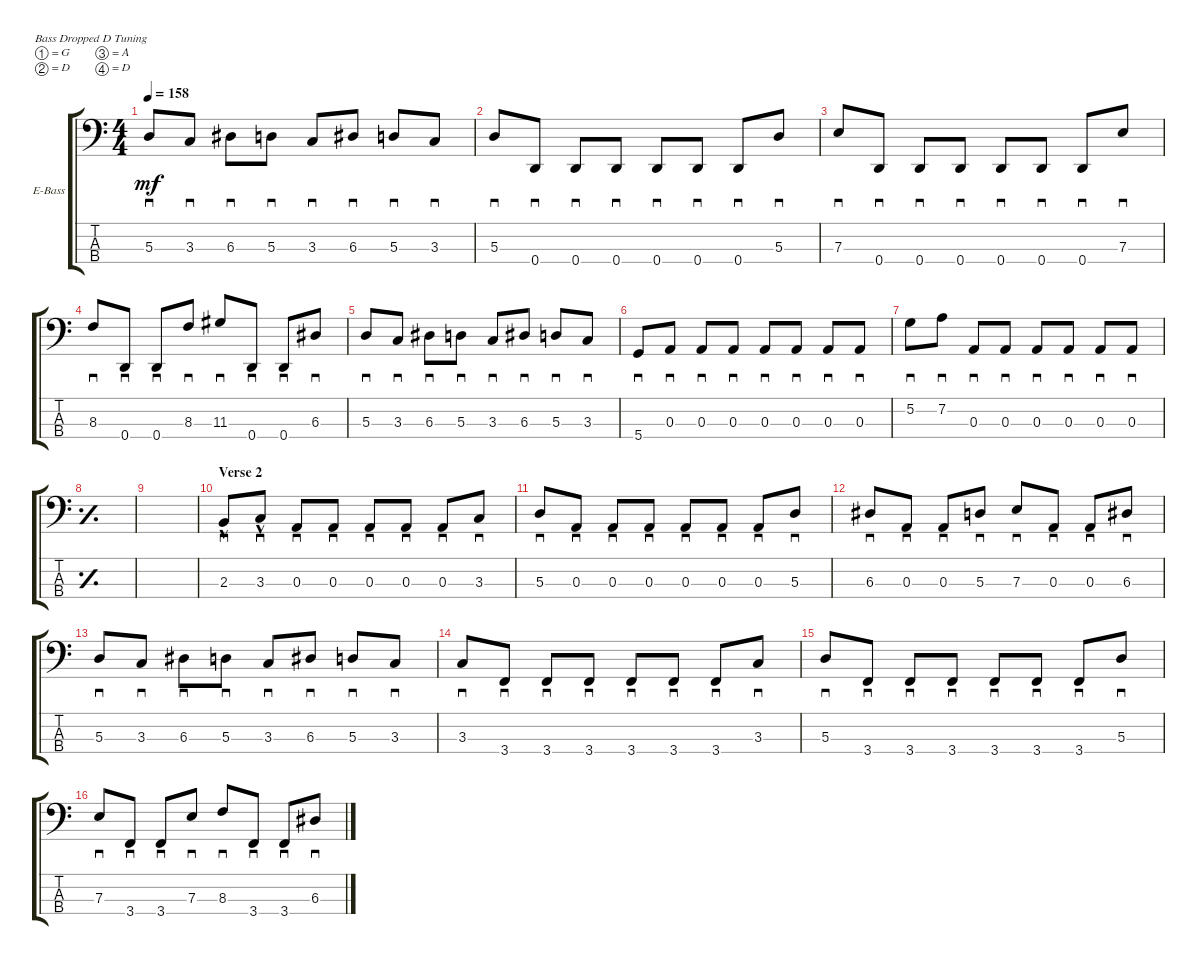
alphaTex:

\defaultSystemsLayout 4
\bracketExtendMode groupsimilarinstruments
\firstSystemTrackNameOrientation horizontal
\otherSystemsTrackNameOrientation horizontal
\track ("Bass" "E-Bass") {instrument electricbassfinger}
\staff {score tabs}
\tuning (G2 D2 A1 D1)
\ts (4 4)
\tempo 158
\clef f4
\ks c
5.3.8{sd dy mf} 3.3.8{sd} 6.3.8{sd} 5.3.8{sd} 3.3.8{sd} 6.3.8{sd} 5.3.8{sd} 3.3.8{sd} |
5.3.8{sd} 0.4.8{sd} 0.4.8{sd} 0.4.8{sd} 0.4.8{sd} 0.4.8{sd} 0.4.8{sd} 5.3.8{sd} |
7.3.8{sd} 0.4.8{sd} 0.4.8{sd} 0.4.8{sd} 0.4.8{sd} 0.4.8{sd} 0.4.8{sd} 7.3.8{sd} |
8.3.8{sd} 0.4.8{sd} 0.4.8{sd} 8.3.8{sd} 11.3.8{sd} 0.4.8{sd} 0.4.8{sd} 6.3.8{sd} |
5.3.8{sd} 3.3.8{sd} 6.3.8{sd} 5.3.8{sd} 3.3.8{sd} 6.3.8{sd} 5.3.8{sd} 3.3.8{sd} |
5.4.8{sd} 0.3.8{sd} 0.3.8{sd} 0.3.8{sd} 0.3.8{sd} 0.3.8{sd} 0.3.8{sd} 0.3.8{sd} |
5.2.8{sd} 7.2.8{sd} 0.3.8{sd} 0.3.8{sd} 0.3.8{sd} 0.3.8{sd} 0.3.8{sd} 0.3.8{sd} |
\simile simple
|
|
\section ("" "Verse 2")
\simile none
2.3{hac}.8{sd} 3.3{hac}.8{sd} 0.3.8{sd} 0.3.8{sd} 0.3.8{sd} 0.3.8{sd} 0.3.8{sd} 3.3.8{sd} |
5.3.8{sd} 0.3.8{sd} 0.3.8{sd} 0.3.8{sd} 0.3.8{sd} 0.3.8{sd} 0.3.8{sd} 5.3.8{sd} |
6.3.8{sd} 0.3.8{sd} 0.3.8{sd} 5.3.8{sd} 7.3.8{sd} 0.3.8{sd} 0.3.8{sd} 6.3.8{sd} |
5.3.8{sd} 3.3.8{sd} 6.3.8{sd} 5.3.8{sd} 3.3.8{sd} 6.3.8{sd} 5.3.8{sd} 3.3.8{sd} |
3.3.8{sd} 3.4.8{sd} 3.4.8{sd} 3.4.8{sd} 3.4.8{sd} 3.4.8{sd} 3.4.8{sd} 3.3.8{sd} |
5.3.8{sd} 3.4.8{sd} 3.4.8{sd} 3.4.8{sd} 3.4.8{sd} 3.4.8{sd} 3.4.8{sd} 5.3.8{sd} |
7.3.8{sd} 3.4.8{sd} 3.4.8{sd} 7.3.8{sd} 8.3.8{sd} 3.4.8{sd} 3.4.8{sd} 6.3.8{sd}
